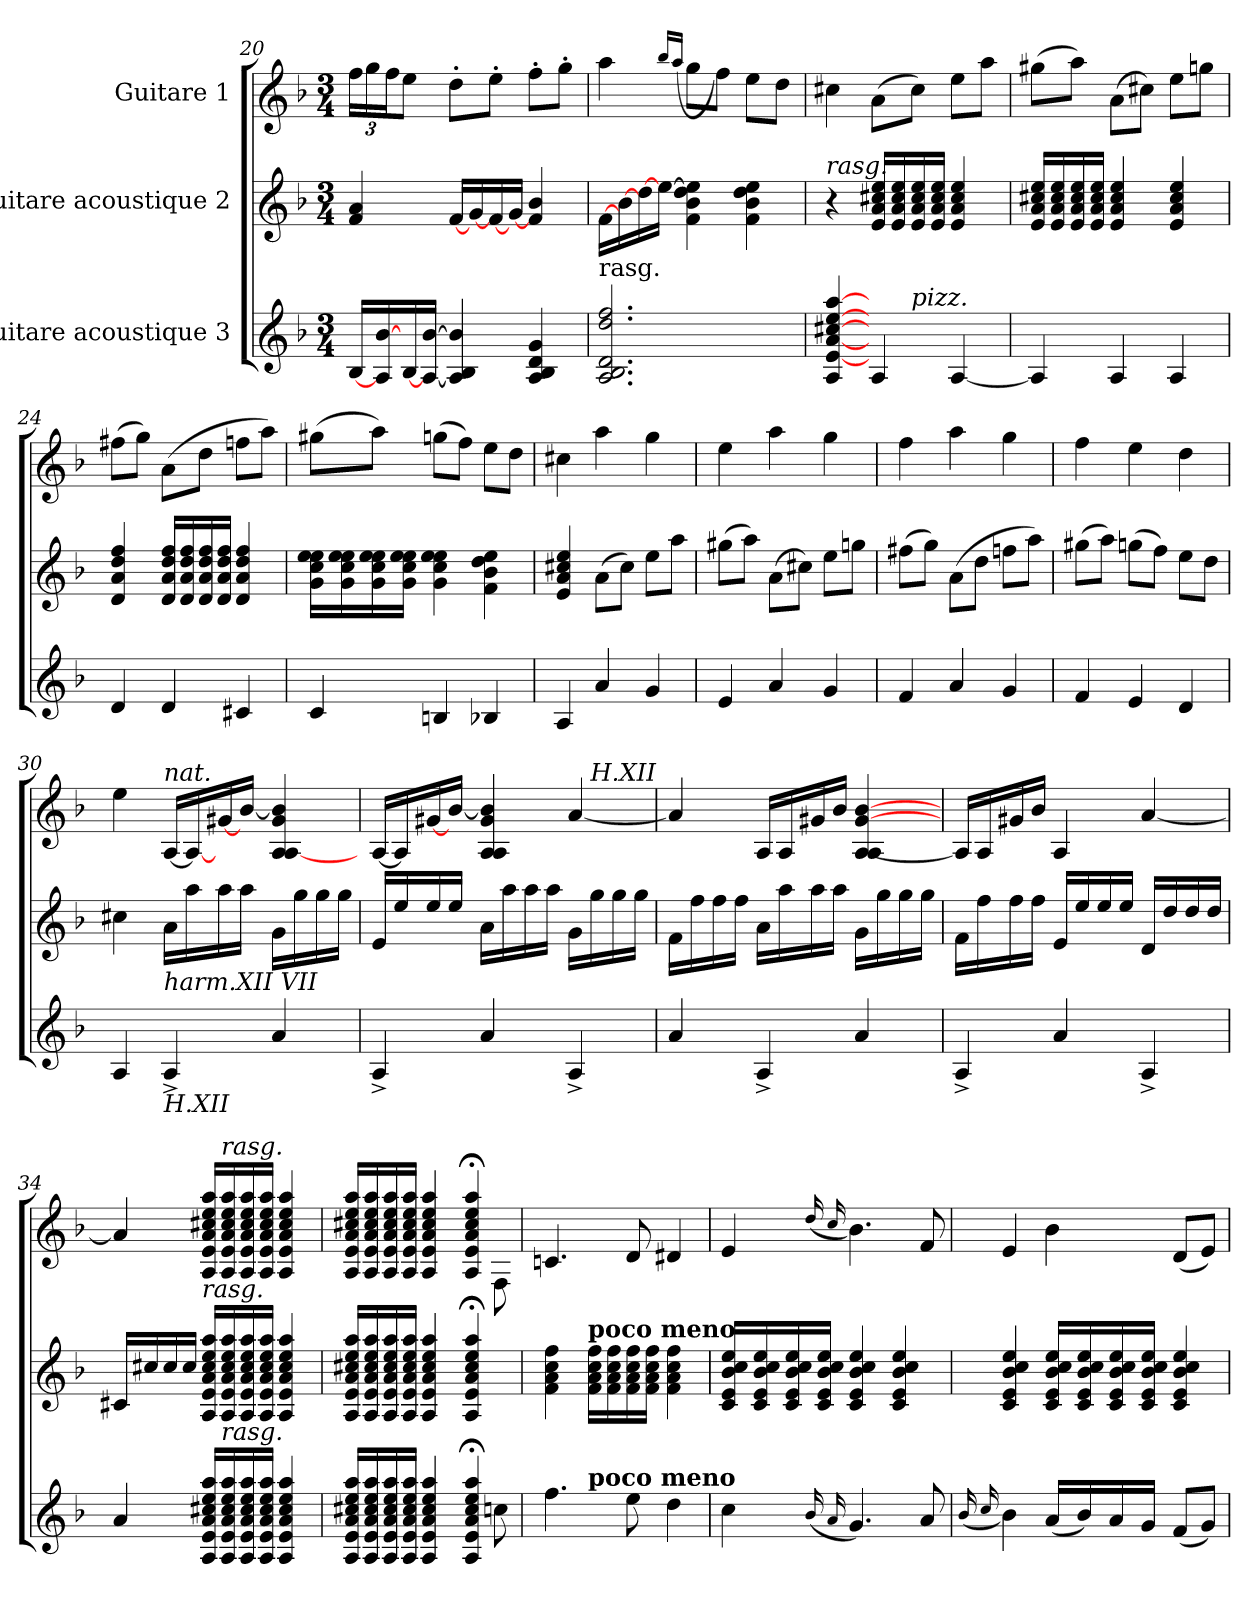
**kern	**kern	**kern
*part3	*part2	*part1
*staff3	*staff2	*staff1
*I"Guitare acoustique 3	*I"Guitare acoustique 2	*I"Guitare 1
*clefG2	*clefG2	*clefG2
*ITrd7c12	*ITrd7c12	*ITrd7c12
*k[b-]	*k[b-]	*k[b-]
*d:	*d:	*d:
*M3/4	*M3/4	*M3/4
=20	=20	=20
[16BB-/LL	4F/ 4A/	24f\LL
.	.	24g\
16AA/ [16B-/	.	.
.	.	24f\J
[16BB-/	.	8e\J
[16AA/ [16B-/JJ	.	.
4AA/] 4BB-/ 4B-/]	[16F/LL	8d'>\L
.	[16G/	.
.	[16F/	8e'>\J
.	[16G/JJ	.
4AA/ 4BB-/ 4D/ 4G/	4F/ 4B-/	8f'>\L
.	.	8g'>\J
!!LO:LB:g=z
=21	=21	=21
!LO:TX:a:t=rasg.	!	!
2.AA/ 2.BB-/ 2.D/ 2.d/ 2.f/	[16F\LL	4a\
.	[16B-\	.
.	[16d\	.
.	[16e\JJ	.
.	.	16qb-/LL
.	.	(<16qa/JJ
.	4F\ 4B-\ 4d\ 4e\]	8g\L
.	.	8f\J)
.	4F\ 4B-\ 4d\ 4e\	8e\L
.	.	8d\J
=22	=22	=22
!	!LO:TX:a:i:t=rasg.	!
*^	*	*
4AA/ [4E/ [4A/ [4c#X/ [4e/ [4a/	4.ryy	4r	4c#X\
4AA/	.	16E/ 16A/ 16c#X/ 16e/LL	(>8A\L
.	.	16E/ 16A/ 16c#/ 16e/	.
!	!LO:TX:a:i:t=pizz.	!	!
.	4.ryy	16E/ 16A/ 16c#/ 16e/	8c#\J)
.	.	16E/ 16A/ 16c#/ 16e/JJ	.
[4AA/	.	4E/ 4A/ 4c#/ 4e/	8e\L
.	.	.	8a\J
*v	*v	*	*
=23	=23	=23
4AA/]	16E/ 16A/ 16c#X/ 16e/LL	(>8g#X\L
.	16E/ 16A/ 16c#/ 16e/	.
.	16E/ 16A/ 16c#/ 16e/	8a\J)
.	16E/ 16A/ 16c#/ 16e/JJ	.
4AA/	4E/ 4A/ 4c#/ 4e/	(>8A\L
.	.	8c#X\J)
4AA/	4E/ 4A/ 4c#/ 4e/	8e\L
.	.	8gn\J
=24	=24	=24
4D/	4D/ 4A/ 4d/ 4f/	(>8f#X\L
.	.	8g\J)
4D/	16D/ 16A/ 16d/ 16f/LL	(>8A\L
.	16D/ 16A/ 16d/ 16f/	.
.	16D/ 16A/ 16d/ 16f/	8d\J
.	16D/ 16A/ 16d/ 16f/JJ	.
4C#X/	4D/ 4A/ 4d/ 4f/	8fn\L
.	.	8a\J)
!!LO:PB:g=z
=25	=25	=25
4C/	16G\ 16c\ 16e\ 16e\LL	(>8g#X\L
.	16G\ 16c\ 16e\ 16e\	.
.	16G\ 16c\ 16e\ 16e\	8a\J)
.	16G\ 16c\ 16e\ 16e\JJ	.
4BBn/	4G\ 4c\ 4e\ 4e\	(>8gn\L
.	.	8f\J)
4BB-X/	4F\ 4B-\ 4d\ 4e\	8e\L
.	.	8d\J
=26	=26	=26
4AA/	4E/ 4A/ 4c#X/ 4e/	4c#X\
4A/	(>8A\L	4a\
.	8c#\J)	.
4G/	8e\L	4g\
.	8a\J	.
=27	=27	=27
4E/	(>8g#X\L	4e\
.	8a\J)	.
4A/	(>8A\L	4a\
.	8c#X\J)	.
4G/	8e\L	4g\
.	8gn\J	.
=28	=28	=28
4F/	(>8f#X\L	4f\
.	8g\J)	.
4A/	(>8A\L	4a\
.	8d\J	.
4G/	8fn\L	4g\
.	8a\J)	.
!!LO:LB:g=z
=29	=29	=29
4F/	(>8g#X\L	4f\
.	8a\J)	.
4E/	(>8gn\L	4e\
.	8f\J)	.
4D/	8e\L	4d\
.	8d\J	.
=30	=30	=30
4AA/	4c#X\	4e\
!	!	!LO:TX:a:i:t=nat.
!LO:TX:b:i:t=H.XII	!	!
!LO:TX:a:i:t=harm.XII          VII	!	!
4AA^</	16A\LL	[16AA/LL
.	16a\	16AA/_
.	16a\	[16G#X/
.	16a\JJ	[16B-/JJ
4A/	16G\LL	4AA/ [4AA/ 4G#/ 4B-/]
.	16g\	.
.	16g\	.
.	16g\JJ	.
=31	=31	=31
*	*	*^
4AA^</	16E/LL	[16AA/LL	2ryy
.	16e/	16AA/]	.
.	16e/	[16G#X/	.
.	16e/JJ	[16B-/JJ	.
4A/	16A\LL	4AA/ 4AA/ 4G#/ 4B-/]	.
.	16a\	.	.
.	16a\	.	.
.	16a\JJ	.	.
4AA^</	16G\LL	[4A/	16ryy
!	!	!	!LO:TX:a:i:t=H.XII
.	16g\	.	8.ryy
.	16g\	.	.
.	16g\JJ	.	.
*	*	*v	*v
=32	=32	=32
4A/	16F\LL	4A/]
.	16f\	.
.	16f\	.
.	16f\JJ	.
4AA^</	16A\LL	16AA/LL
.	16a\	16AA/
.	16a\	16G#X/
.	16a\JJ	16B-/JJ
4A/	16G\LL	[4AA/ 4AA/ [4G#/ [4B-/
.	16g\	.
.	16g\	.
.	16g\JJ	.
!!LO:LB:g=z
=33	=33	=33
4AA^</	16F\LL	16AA/LL]
.	16f\	16AA/
.	16f\	16G#X/
.	16f\JJ	16B-/JJ
4A/	16E/LL	4AA/
.	16e/	.
.	16e/	.
.	16e/JJ	.
4AA^</	16D/LL	[4A/
.	16d/	.
.	16d/	.
.	16d/JJ	.
=34	=34	=34
4A/	16C#X/LL	4A/]
.	16c#X/	.
.	16c#/	.
.	16c#/JJ	.
!	!	!LO:TX:b:i:t=rasg.
16AA/ 16E/ 16A/ 16c#X/ 16e/ 16a/LL	16AA/ 16E/ 16A/ 16c#/ 16e/ 16a/LL	16AA/ 16E/ 16A/ 16c#X/ 16e/ 16a/LL
!	!	!LO:TX:a:i:t=rasg.
!	!LO:TX:b:i:t=rasg.	!
16AA/ 16E/ 16A/ 16c#/ 16e/ 16a/	16AA/ 16E/ 16A/ 16c#/ 16e/ 16a/	16AA/ 16E/ 16A/ 16c#/ 16e/ 16a/
16AA/ 16E/ 16A/ 16c#/ 16e/ 16a/	16AA/ 16E/ 16A/ 16c#/ 16e/ 16a/	16AA/ 16E/ 16A/ 16c#/ 16e/ 16a/
16AA/ 16E/ 16A/ 16c#/ 16e/ 16a/JJ	16AA/ 16E/ 16A/ 16c#/ 16e/ 16a/JJ	16AA/ 16E/ 16A/ 16c#/ 16e/ 16a/JJ
4AA/ 4E/ 4A/ 4c#/ 4e/ 4a/	4AA/ 4E/ 4A/ 4c#/ 4e/ 4a/	4AA/ 4E/ 4A/ 4c#/ 4e/ 4a/
=35	=35	=35
*^	*	*^
16AA/ 16E/ 16A/ 16c#X/ 16e/ 16a/LL	2ryy	16AA/ 16E/ 16A/ 16c#X/ 16e/ 16a/LL	16AA/ 16E/ 16A/ 16c#X/ 16e/ 16a/LL	2ryy
16AA/ 16E/ 16A/ 16c#/ 16e/ 16a/	.	16AA/ 16E/ 16A/ 16c#/ 16e/ 16a/	16AA/ 16E/ 16A/ 16c#/ 16e/ 16a/	.
16AA/ 16E/ 16A/ 16c#/ 16e/ 16a/	.	16AA/ 16E/ 16A/ 16c#/ 16e/ 16a/	16AA/ 16E/ 16A/ 16c#/ 16e/ 16a/	.
16AA/ 16E/ 16A/ 16c#/ 16e/ 16a/JJ	.	16AA/ 16E/ 16A/ 16c#/ 16e/ 16a/JJ	16AA/ 16E/ 16A/ 16c#/ 16e/ 16a/JJ	.
4AA/ 4E/ 4A/ 4c#/ 4e/ 4a/	.	4AA/ 4E/ 4A/ 4c#/ 4e/ 4a/	4AA/ 4E/ 4A/ 4c#/ 4e/ 4a/	.
4AA/;< 4E/;< 4A/;< 4c#/;< 4e/;< 4a/;<	8ryy	4AA/;< 4E/;< 4A/;< 4c#/;< 4e/;< 4a/;<	4AA/;< 4E/;< 4A/;< 4c#/;< 4e/;< 4a/;<	8ryy
.	8cni\	.	.	8FF\
=36	=36	=36	=36	=36
!	!	!	!LO:TX:a:B:t=poco meno	!
*	*	*	*v	*v
4.f\	4ryy	4F\ 4A\ 4c\ 4f\	4.Cni/
!	!	!LO:TX:a:B:t=poco meno	!
!	!LO:TX:a:B:t=poco meno	!	!
.	2ryy	16F\ 16A\ 16c\ 16f\LL	.
.	.	16F\ 16A\ 16c\ 16f\	.
8e\	.	16F\ 16A\ 16c\ 16f\	8D/
.	.	16F\ 16A\ 16c\ 16f\JJ	.
4d\	.	4F\ 4A\ 4c\ 4f\	4D#X/
*v	*v	*	*
!!LO:PB:g=z
=37	=37	=37
4c\	16C/ 16E/ 16B-/ 16c/ 16e/LL	4E/
.	16C/ 16E/ 16B-/ 16c/ 16e/	.
.	16C/ 16E/ 16B-/ 16c/ 16e/	.
.	16C/ 16E/ 16B-/ 16c/ 16e/JJ	.
(<16qqB-/	.	(<16qqd/
16qqA/	.	16qqc/
4.G/)	4C/ 4E/ 4B-/ 4c/ 4e/	4.B-\)
.	4C/ 4E/ 4B-/ 4c/ 4e/	.
8A/	.	8F/
=38	=38	=38
(<16qqB-/	.	.
16qqc/	.	.
4B-\)	4C/ 4E/ 4B-/ 4c/ 4e/	4E/
(<16A/LL	16C/ 16E/ 16B-/ 16c/ 16e/LL	4B-\
16B-/)	16C/ 16E/ 16B-/ 16c/ 16e/	.
16A/	16C/ 16E/ 16B-/ 16c/ 16e/	.
16G/JJ	16C/ 16E/ 16B-/ 16c/ 16e/JJ	.
(<8F/L	4C/ 4E/ 4B-/ 4c/ 4e/	(<8D/L
8G/J)	.	8E/J)
=	=	=
*-	*-	*-
